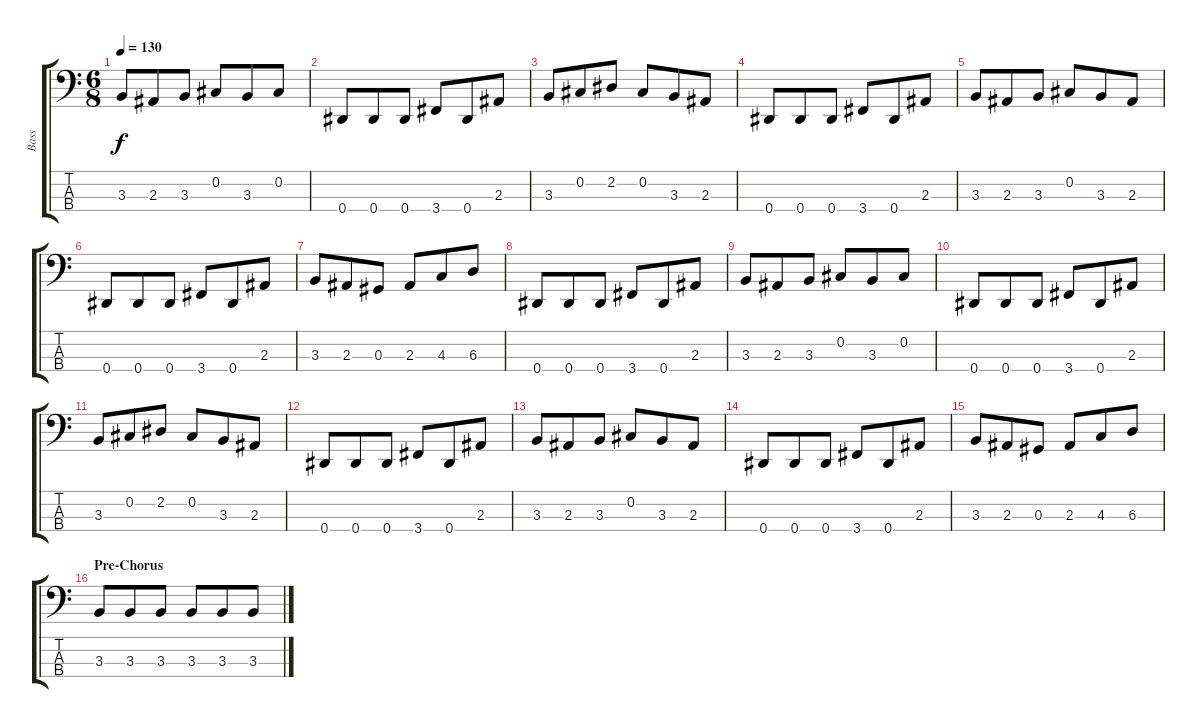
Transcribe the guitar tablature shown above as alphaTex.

\track ("Bass" "Bass") {instrument electricbasspick}
\staff {score tabs}
\tuning (Gb2 Db2 Ab1 Eb1) {hide}
\ts (6 8)
\tempo 130
\clef f4
\ks c
3.3.8{dy f} 2.3.8 3.3.8 0.2.8 3.3.8 0.2.8 |
0.4.8 0.4.8 0.4.8 3.4.8 0.4.8 2.3.8 |
3.3.8 0.2.8 2.2.8 0.2.8 3.3.8 2.3.8 |
0.4.8 0.4.8 0.4.8 3.4.8 0.4.8 2.3.8 |
3.3.8 2.3.8 3.3.8 0.2.8 3.3.8 2.3.8 |
0.4.8 0.4.8 0.4.8 3.4.8 0.4.8 2.3.8 |
3.3.8 2.3.8 0.3.8 2.3.8 4.3.8 6.3.8 |
0.4.8 0.4.8 0.4.8 3.4.8 0.4.8 2.3.8 |
3.3.8 2.3.8 3.3.8 0.2.8 3.3.8 0.2.8 |
0.4.8 0.4.8 0.4.8 3.4.8 0.4.8 2.3.8 |
3.3.8 0.2.8 2.2.8 0.2.8 3.3.8 2.3.8 |
0.4.8 0.4.8 0.4.8 3.4.8 0.4.8 2.3.8 |
3.3.8 2.3.8 3.3.8 0.2.8 3.3.8 2.3.8 |
0.4.8 0.4.8 0.4.8 3.4.8 0.4.8 2.3.8 |
3.3.8 2.3.8 0.3.8 2.3.8 4.3.8 6.3.8 |
\section ("" "Pre-Chorus")
3.3.8 3.3.8 3.3.8 3.3.8 3.3.8 3.3.8
